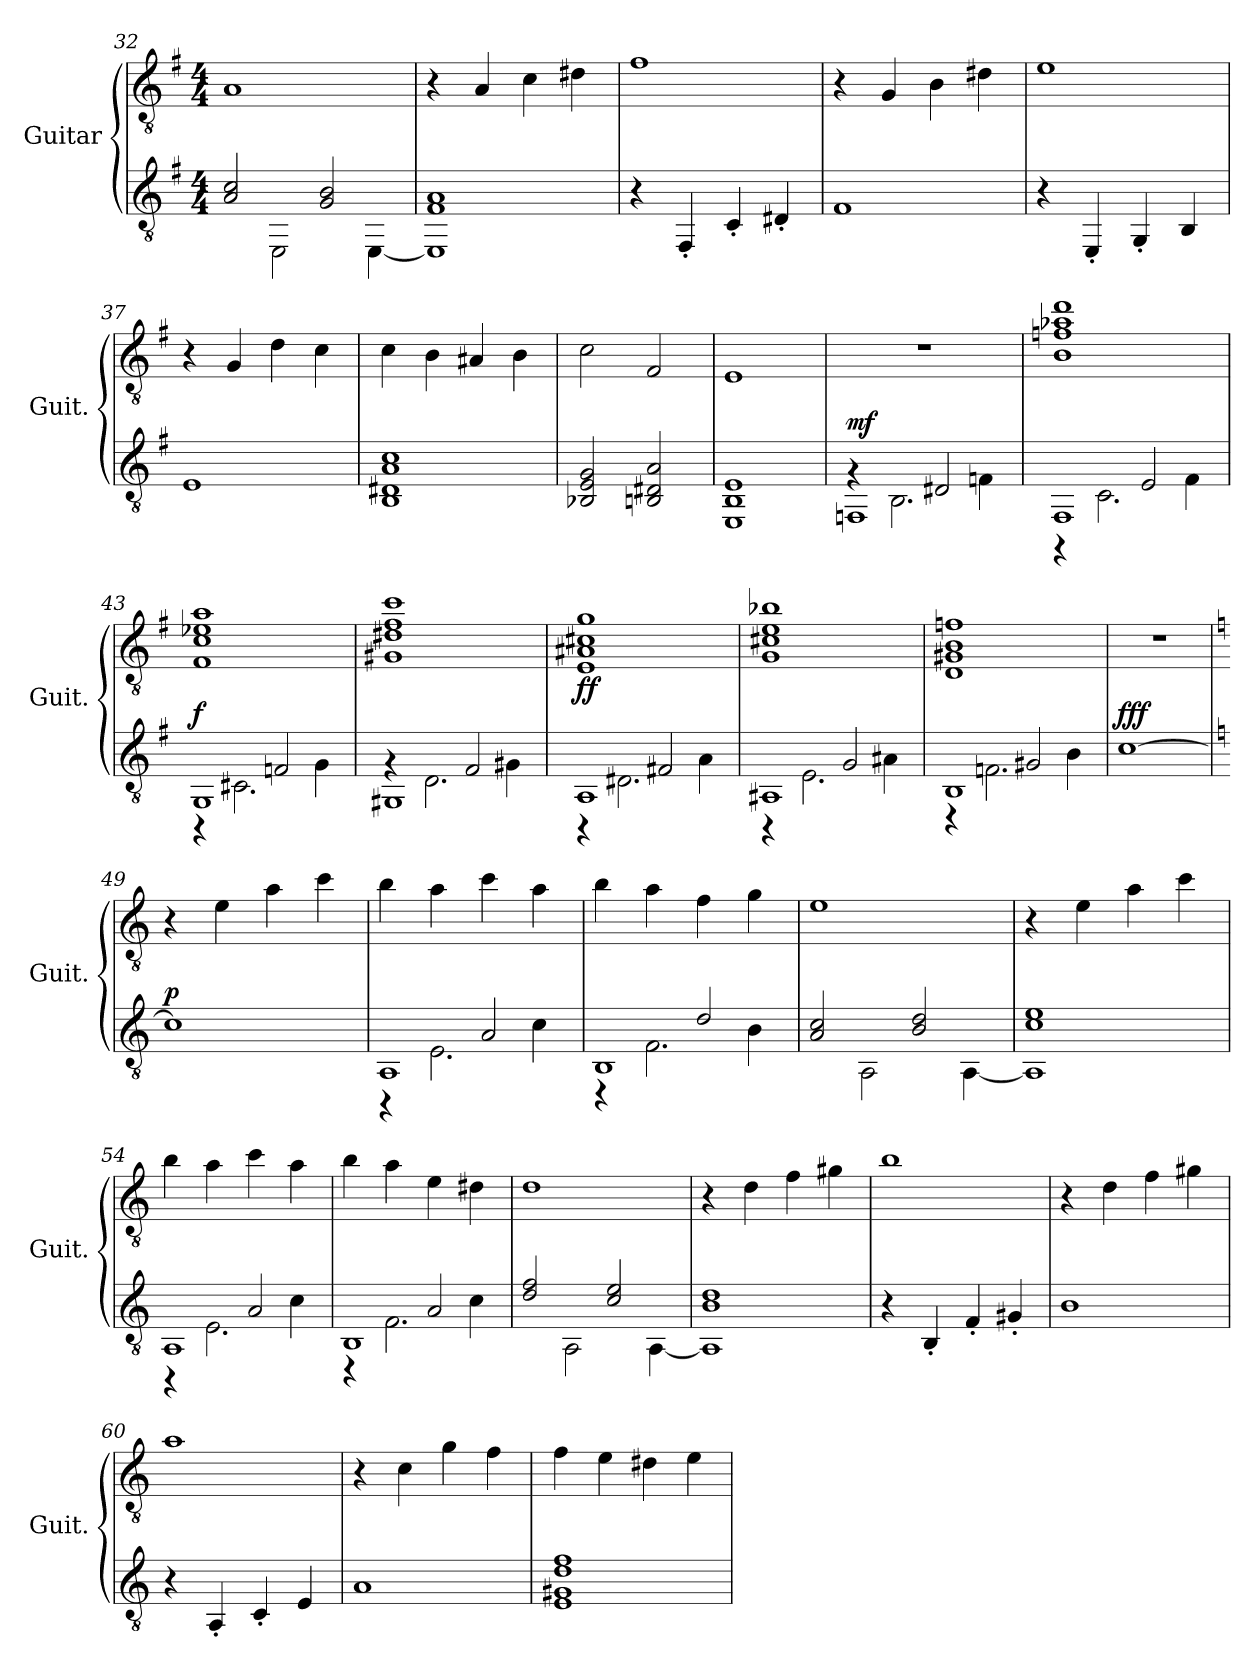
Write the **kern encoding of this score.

**kern	**dynam	**kern	**dynam
*part2	*part2	*part1	*part1
*staff2	*staff2	*staff1	*staff1
*I"Guitar	*	*I"Guitar	*
*I'Guit.	*	*I'Guit.	*
*clefGv2	*	*clefGv2	*
*k[f#]	*	*k[f#]	*
*G:	*	*G:	*
*M4/4	*	*M4/4	*
=32	=32	=32	=32
*^	*	*	*
2A/ 2c/	4ryy	.	1A	.
.	2EE\	.	.	.
2G/ 2B/	.	.	.	.
.	[4EE\	.	.	.
!!LO:PB:g=z
=33	=33	=33	=33	=33
1F# 1A	1EE]	.	4r	.
.	.	.	4A/	.
.	.	.	4c\	.
.	.	.	4d#X\	.
*v	*v	*	*	*
=34	=34	=34	=34
4r	.	1f#	.
4FF#'/	.	.	.
4C'/	.	.	.
4D#X'/	.	.	.
=35	=35	=35	=35
1F#	.	4r	.
.	.	4G/	.
.	.	4B\	.
.	.	4d#X\	.
=36	=36	=36	=36
4r	.	1e	.
4EE'/	.	.	.
4GG'/	.	.	.
4BB/	.	.	.
=37	=37	=37	=37
1E	.	4r	.
.	.	4G/	.
.	.	4d\	.
.	.	4c\	.
=38	=38	=38	=38
1BB 1D#X 1A 1c	.	4c\	.
.	.	4B\	.
.	.	4A#X/	.
.	.	4B\	.
=39	=39	=39	=39
2BB-X/ 2E/ 2G/	.	2c\	.
2BBn/ 2D#X/ 2A/	.	2F#/	.
=40	=40	=40	=40
1EE 1BB 1E	.	1E	.
!!LO:LB:g=z
=41	=41	=41	=41
*^	*	*	*
*	*^	*	*	*
*	*	*^	*	*	*
!	!	!	!	!LO:DY:a	!	!
1FFn	4rG	2rGyy	2.ryy	mf	1r	.
.	2.BB\	.	.	.	.	.
.	.	2D#X/	.	.	.	.
.	.	.	4Fn\	.	.	.
=42	=42	=42	=42	=42	=42	=42
1FF#	4r	2ryy	2.ryy	.	1B 1fn 1a-X 1dd	.
.	2.C\	.	.	.	.	.
.	.	2E/	.	.	.	.
.	.	.	4F#\	.	.	.
=43	=43	=43	=43	=43	=43	=43
!	!	!	!	!LO:DY:a	!	!
1GG	4r	2ryy	2.ryy	f	1F# 1c 1e-X 1a	.
.	2.C#X\	.	.	.	.	.
.	.	2Fn/	.	.	.	.
.	.	.	4G\	.	.	.
=44	=44	=44	=44	=44	=44	=44
1GG#X	4rG	2ryy	2.ryy	.	1G#X 1d#X 1f# 1cc	.
.	2.D\	.	.	.	.	.
.	.	2F#/	.	.	.	.
.	.	.	4G#X\	.	.	.
=45	=45	=45	=45	=45	=45	=45
!	!	!	!	!	!	!LO:DY:b
1AA	4r	2ryy	2.ryy	.	1E 1A#X 1c#X 1g	ff
.	2.D#X\	.	.	.	.	.
.	.	2F#X/	.	.	.	.
.	.	.	4A\	.	.	.
=46	=46	=46	=46	=46	=46	=46
1AA#X	4r	2ryy	2.ryy	.	1G 1c#X 1e 1b-X	.
.	2.E\	.	.	.	.	.
.	.	2G/	.	.	.	.
.	.	.	4A#X\	.	.	.
!!LO:LB:g=z
=47	=47	=47	=47	=47	=47	=47
1BB	4r	2ryy	2.ryy	.	1D 1G#X 1B 1fn	.
.	2.Fn\	.	.	.	.	.
.	.	2G#X/	.	.	.	.
.	.	.	4B\	.	.	.
=48	=48	=48	=48	=48	=48	=48
!	!	!	!	!LO:DY:a	!	!
*v	*v	*v	*v	*	*	*
[1c	fff	1r	.
=49	=49	=49	=49
*k[]	*	*k[]	*
*C:	*	*C:	*
!	!LO:DY:a	!	!
1c]	p	4r	.
.	.	4e\	.
.	.	4a\	.
.	.	4cc\	.
=50	=50	=50	=50
*^	*	*	*
*	*^	*	*	*
*	*	*^	*	*	*
1AA	4r	2ryy	2.ryy	.	4b\	.
.	2.E\	.	.	.	4a\	.
.	.	2A/	.	.	4cc\	.
.	.	.	4c\	.	4a\	.
=51	=51	=51	=51	=51	=51	=51
1BB	4r	2ryy	2.ryy	.	4b\	.
.	2.F\	.	.	.	4a\	.
.	.	2d/	.	.	4f\	.
.	.	.	4B\	.	4g\	.
*	*v	*v	*v	*	*	*
=52	=52	=52	=52	=52
2A/ 2c/	4ryy	.	1e	.
.	2AA\	.	.	.
2B/ 2d/	.	.	.	.
.	[4AA\	.	.	.
=53	=53	=53	=53	=53
1ryy	1AA] 1c 1e	.	4r	.
.	.	.	4e\	.
.	.	.	4a\	.
.	.	.	4cc\	.
=54	=54	=54	=54	=54
*^	*^	*	*	*
1AA	4r	2ryy	2.ryy	.	4b\	.
.	2.E\	.	.	.	4a\	.
.	.	2A/	.	.	4cc\	.
.	.	.	4c\	.	4a\	.
!!LO:LB:g=z
=55	=55	=55	=55	=55	=55	=55
1BB	4r	2ryy	2.ryy	.	4b\	.
.	2.F\	.	.	.	4a\	.
.	.	2A/	.	.	4e\	.
.	.	.	4c\	.	4d#X\	.
*	*v	*v	*v	*	*	*
=56	=56	=56	=56	=56
2d/ 2f/	4ryy	.	1d	.
.	2AA\	.	.	.
2c/ 2e/	.	.	.	.
.	[4AA\	.	.	.
=57	=57	=57	=57	=57
1B 1d	1AA]	.	4r	.
.	.	.	4d\	.
.	.	.	4f\	.
.	.	.	4g#X\	.
*v	*v	*	*	*
=58	=58	=58	=58
4r	.	1b	.
4BB'/	.	.	.
4F'/	.	.	.
4G#X'/	.	.	.
=59	=59	=59	=59
1B	.	4r	.
.	.	4d\	.
.	.	4f\	.
.	.	4g#X\	.
=60	=60	=60	=60
4r	.	1a	.
4AA'/	.	.	.
4C'/	.	.	.
4E/	.	.	.
=61	=61	=61	=61
1A	.	4r	.
.	.	4c\	.
.	.	4g\	.
.	.	4f\	.
=62	=62	=62	=62
1E 1G#X 1d 1f	.	4f\	.
.	.	4e\	.
.	.	4d#X\	.
.	.	4e\	.
=	=	=	=
*-	*-	*-	*-
